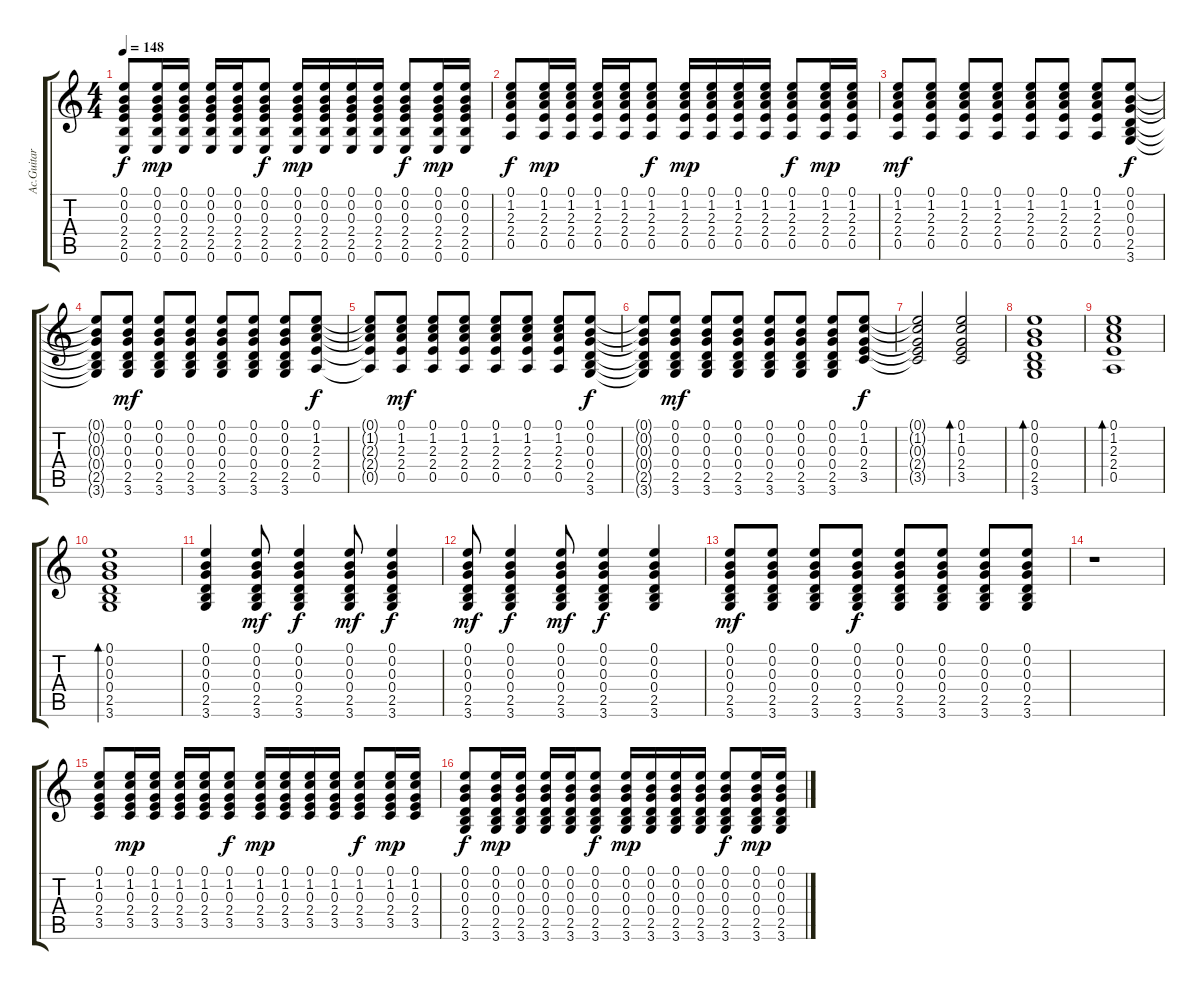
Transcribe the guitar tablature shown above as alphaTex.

\track ("Ac.Guitar" "Ac.Guitar") {instrument acousticguitarsteel}
\staff {score tabs}
\tuning (E4 B3 G3 D3 A2 E2) {hide}
\ts (4 4)
\tempo 148
\clef g2
\ks c
(0.1 0.2 0.3 2.4 2.5 0.6).8{dy f} (0.1 0.2 0.3 2.4 2.5 0.6).16{dy mp} (0.1 0.2 0.3 2.4 2.5 0.6).16 (0.1 0.2 0.3 2.4 2.5 0.6).16 (0.1 0.2 0.3 2.4 2.5 0.6).16 (0.1 0.2 0.3 2.4 2.5 0.6).8{dy f} (0.1 0.2 0.3 2.4 2.5 0.6).16{dy mp} (0.1 0.2 0.3 2.4 2.5 0.6).16 (0.1 0.2 0.3 2.4 2.5 0.6).16 (0.1 0.2 0.3 2.4 2.5 0.6).16 (0.1 0.2 0.3 2.4 2.5 0.6).8{dy f} (0.1 0.2 0.3 2.4 2.5 0.6).16{dy mp} (0.1 0.2 0.3 2.4 2.5 0.6).16 |
(0.1 1.2 2.3 2.4 0.5).8{dy f} (0.1 1.2 2.3 2.4 0.5).16{dy mp} (0.1 1.2 2.3 2.4 0.5).16 (0.1 1.2 2.3 2.4 0.5).16 (0.1 1.2 2.3 2.4 0.5).16 (0.1 1.2 2.3 2.4 0.5).8{dy f} (0.1 1.2 2.3 2.4 0.5).16{dy mp} (0.1 1.2 2.3 2.4 0.5).16 (0.1 1.2 2.3 2.4 0.5).16 (0.1 1.2 2.3 2.4 0.5).16 (0.1 1.2 2.3 2.4 0.5).8{dy f} (0.1 1.2 2.3 2.4 0.5).16{dy mp} (0.1 1.2 2.3 2.4 0.5).16 |
(0.1 1.2 2.3 2.4 0.5).8{dy mf} (0.1 1.2 2.3 2.4 0.5).8 (0.1 1.2 2.3 2.4 0.5).8 (0.1 1.2 2.3 2.4 0.5).8 (0.1 1.2 2.3 2.4 0.5).8 (0.1 1.2 2.3 2.4 0.5).8 (0.1 1.2 2.3 2.4 0.5).8 (0.1 0.2 0.3 0.4 2.5 3.6).8{dy f} |
(0.1{t} 0.2{t} 0.3{t} 0.4{t} 2.5{t} 3.6{t}).8 (0.1 0.2 0.3 0.4 2.5 3.6).8{dy mf} (0.1 0.2 0.3 0.4 2.5 3.6).8 (0.1 0.2 0.3 0.4 2.5 3.6).8 (0.1 0.2 0.3 0.4 2.5 3.6).8 (0.1 0.2 0.3 0.4 2.5 3.6).8 (0.1 0.2 0.3 0.4 2.5 3.6).8 (0.1 1.2 2.3 2.4 0.5).8{dy f} |
(0.1{t} 1.2{t} 2.3{t} 2.4{t} 0.5{t}).8 (0.1 1.2 2.3 2.4 0.5).8{dy mf} (0.1 1.2 2.3 2.4 0.5).8 (0.1 1.2 2.3 2.4 0.5).8 (0.1 1.2 2.3 2.4 0.5).8 (0.1 1.2 2.3 2.4 0.5).8 (0.1 1.2 2.3 2.4 0.5).8 (0.1 0.2 0.3 0.4 2.5 3.6).8{dy f} |
(0.1{t} 0.2{t} 0.3{t} 0.4{t} 2.5{t} 3.6{t}).8 (0.1 0.2 0.3 0.4 2.5 3.6).8{dy mf} (0.1 0.2 0.3 0.4 2.5 3.6).8 (0.1 0.2 0.3 0.4 2.5 3.6).8 (0.1 0.2 0.3 0.4 2.5 3.6).8 (0.1 0.2 0.3 0.4 2.5 3.6).8 (0.1 0.2 0.3 0.4 2.5 3.6).8 (0.1 1.2 0.3 2.4 3.5).8{dy f} |
(0.1{t} 1.2{t} 0.3{t} 2.4{t} 3.5{t}).2 (0.1 1.2 0.3 2.4 3.5).2{bd 120} |
(0.1 0.2 0.3 0.4 2.5 3.6).1{bd 120} |
(0.1 1.2 2.3 2.4 0.5).1{bd 120} |
(0.1 0.2 0.3 0.4 2.5 3.6).1{bd 120} |
(0.1 0.2 0.3 0.4 2.5 3.6).4 (0.1 0.2 0.3 0.4 2.5 3.6).8{dy mf} (0.1 0.2 0.3 0.4 2.5 3.6).4{dy f} (0.1 0.2 0.3 0.4 2.5 3.6).8{dy mf} (0.1 0.2 0.3 0.4 2.5 3.6).4{dy f} |
(0.1 0.2 0.3 0.4 2.5 3.6).8{dy mf} (0.1 0.2 0.3 0.4 2.5 3.6).4{dy f} (0.1 0.2 0.3 0.4 2.5 3.6).8{dy mf} (0.1 0.2 0.3 0.4 2.5 3.6).4{dy f} (0.1 0.2 0.3 0.4 2.5 3.6).4 |
(0.1 0.2 0.3 0.4 2.5 3.6).8{dy mf} (0.1 0.2 0.3 0.4 2.5 3.6).8 (0.1 0.2 0.3 0.4 2.5 3.6).8 (0.1 0.2 0.3 0.4 2.5 3.6).8{dy f} (0.1 0.2 0.3 0.4 2.5 3.6).8 (0.1 0.2 0.3 0.4 2.5 3.6).8 (0.1 0.2 0.3 0.4 2.5 3.6).8 (0.1 0.2 0.3 0.4 2.5 3.6).8 |
r.1 |
(0.1 1.2 0.3 2.4 3.5).8 (0.1 1.2 0.3 2.4 3.5).16{dy mp} (0.1 1.2 0.3 2.4 3.5).16 (0.1 1.2 0.3 2.4 3.5).16 (0.1 1.2 0.3 2.4 3.5).16 (0.1 1.2 0.3 2.4 3.5).8{dy f} (0.1 1.2 0.3 2.4 3.5).16{dy mp} (0.1 1.2 0.3 2.4 3.5).16 (0.1 1.2 0.3 2.4 3.5).16 (0.1 1.2 0.3 2.4 3.5).16 (0.1 1.2 0.3 2.4 3.5).8{dy f} (0.1 1.2 0.3 2.4 3.5).16{dy mp} (0.1 1.2 0.3 2.4 3.5).16 |
(0.1 0.2 0.3 0.4 2.5 3.6).8{dy f} (0.1 0.2 0.3 0.4 2.5 3.6).16{dy mp} (0.1 0.2 0.3 0.4 2.5 3.6).16 (0.1 0.2 0.3 0.4 2.5 3.6).16 (0.1 0.2 0.3 0.4 2.5 3.6).16 (0.1 0.2 0.3 0.4 2.5 3.6).8{dy f} (0.1 0.2 0.3 0.4 2.5 3.6).16{dy mp} (0.1 0.2 0.3 0.4 2.5 3.6).16 (0.1 0.2 0.3 0.4 2.5 3.6).16 (0.1 0.2 0.3 0.4 2.5 3.6).16 (0.1 0.2 0.3 0.4 2.5 3.6).8{dy f} (0.1 0.2 0.3 0.4 2.5 3.6).16{dy mp} (0.1 0.2 0.3 0.4 2.5 3.6).16
